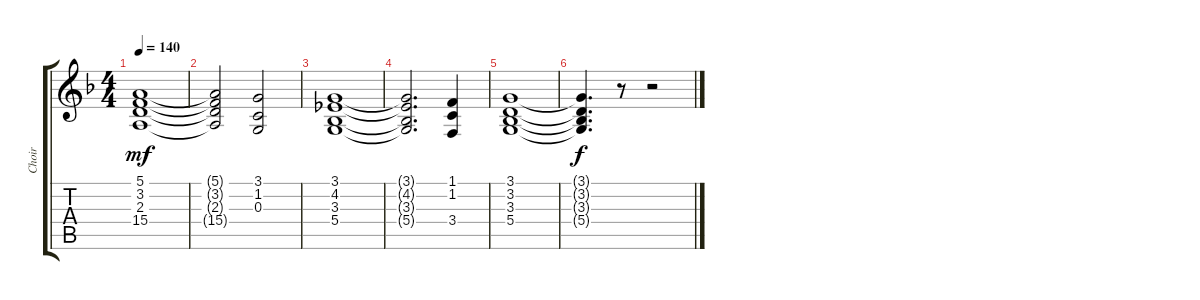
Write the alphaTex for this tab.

\track ("Choir" "Choir") {instrument choiraahs}
\staff {score tabs}
\tuning (E4 B3 G3 D3 A2 E2) {hide}
\ts (4 4)
\tempo 140
\clef g2
\ks dminor
(5.1 3.2 2.3 15.4).1{dy mf} |
(5.1{t} 3.2{t} 2.3{t} 15.4{t}).2 (3.1 1.2 0.3).2 |
(3.1 4.2 3.3 5.4).1 |
(3.1{t} 4.2{t} 3.3{t} 5.4{t}).2{d} (1.1 1.2 3.4).4 |
(3.1 3.2 3.3 5.4).1 |
(3.1{t} 3.2{t} 3.3{t} 5.4{t}).4{d dy f} r.8 r.2
